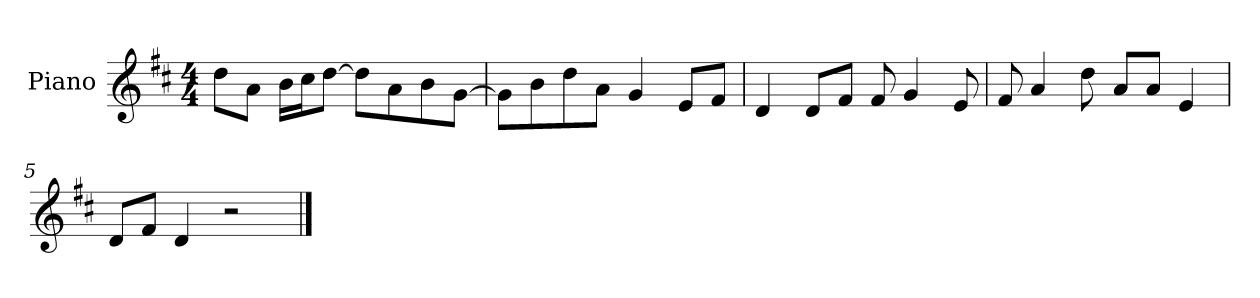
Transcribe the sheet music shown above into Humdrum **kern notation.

**kern
*part1
*staff1
*I"Piano
*I'P-no
*clefG2
*k[f#c#]
*M4/4
*MM90
=1
8dd\L
8a\J
16b\LL
16cc#\J
[8dd\J
8dd\L]
8a\
8b\
[8g\J
=2
8g\L]
8b\
8dd\
8a\J
4g/
8e/L
8f#/J
=3
4d/
8d/L
8f#/J
8f#/
4g/
8e/
=4
8f#/
4a/
8dd\
8a/L
8a/J
4e/
=5
8d/L
8f#/J
4d/
2r
==
*-
